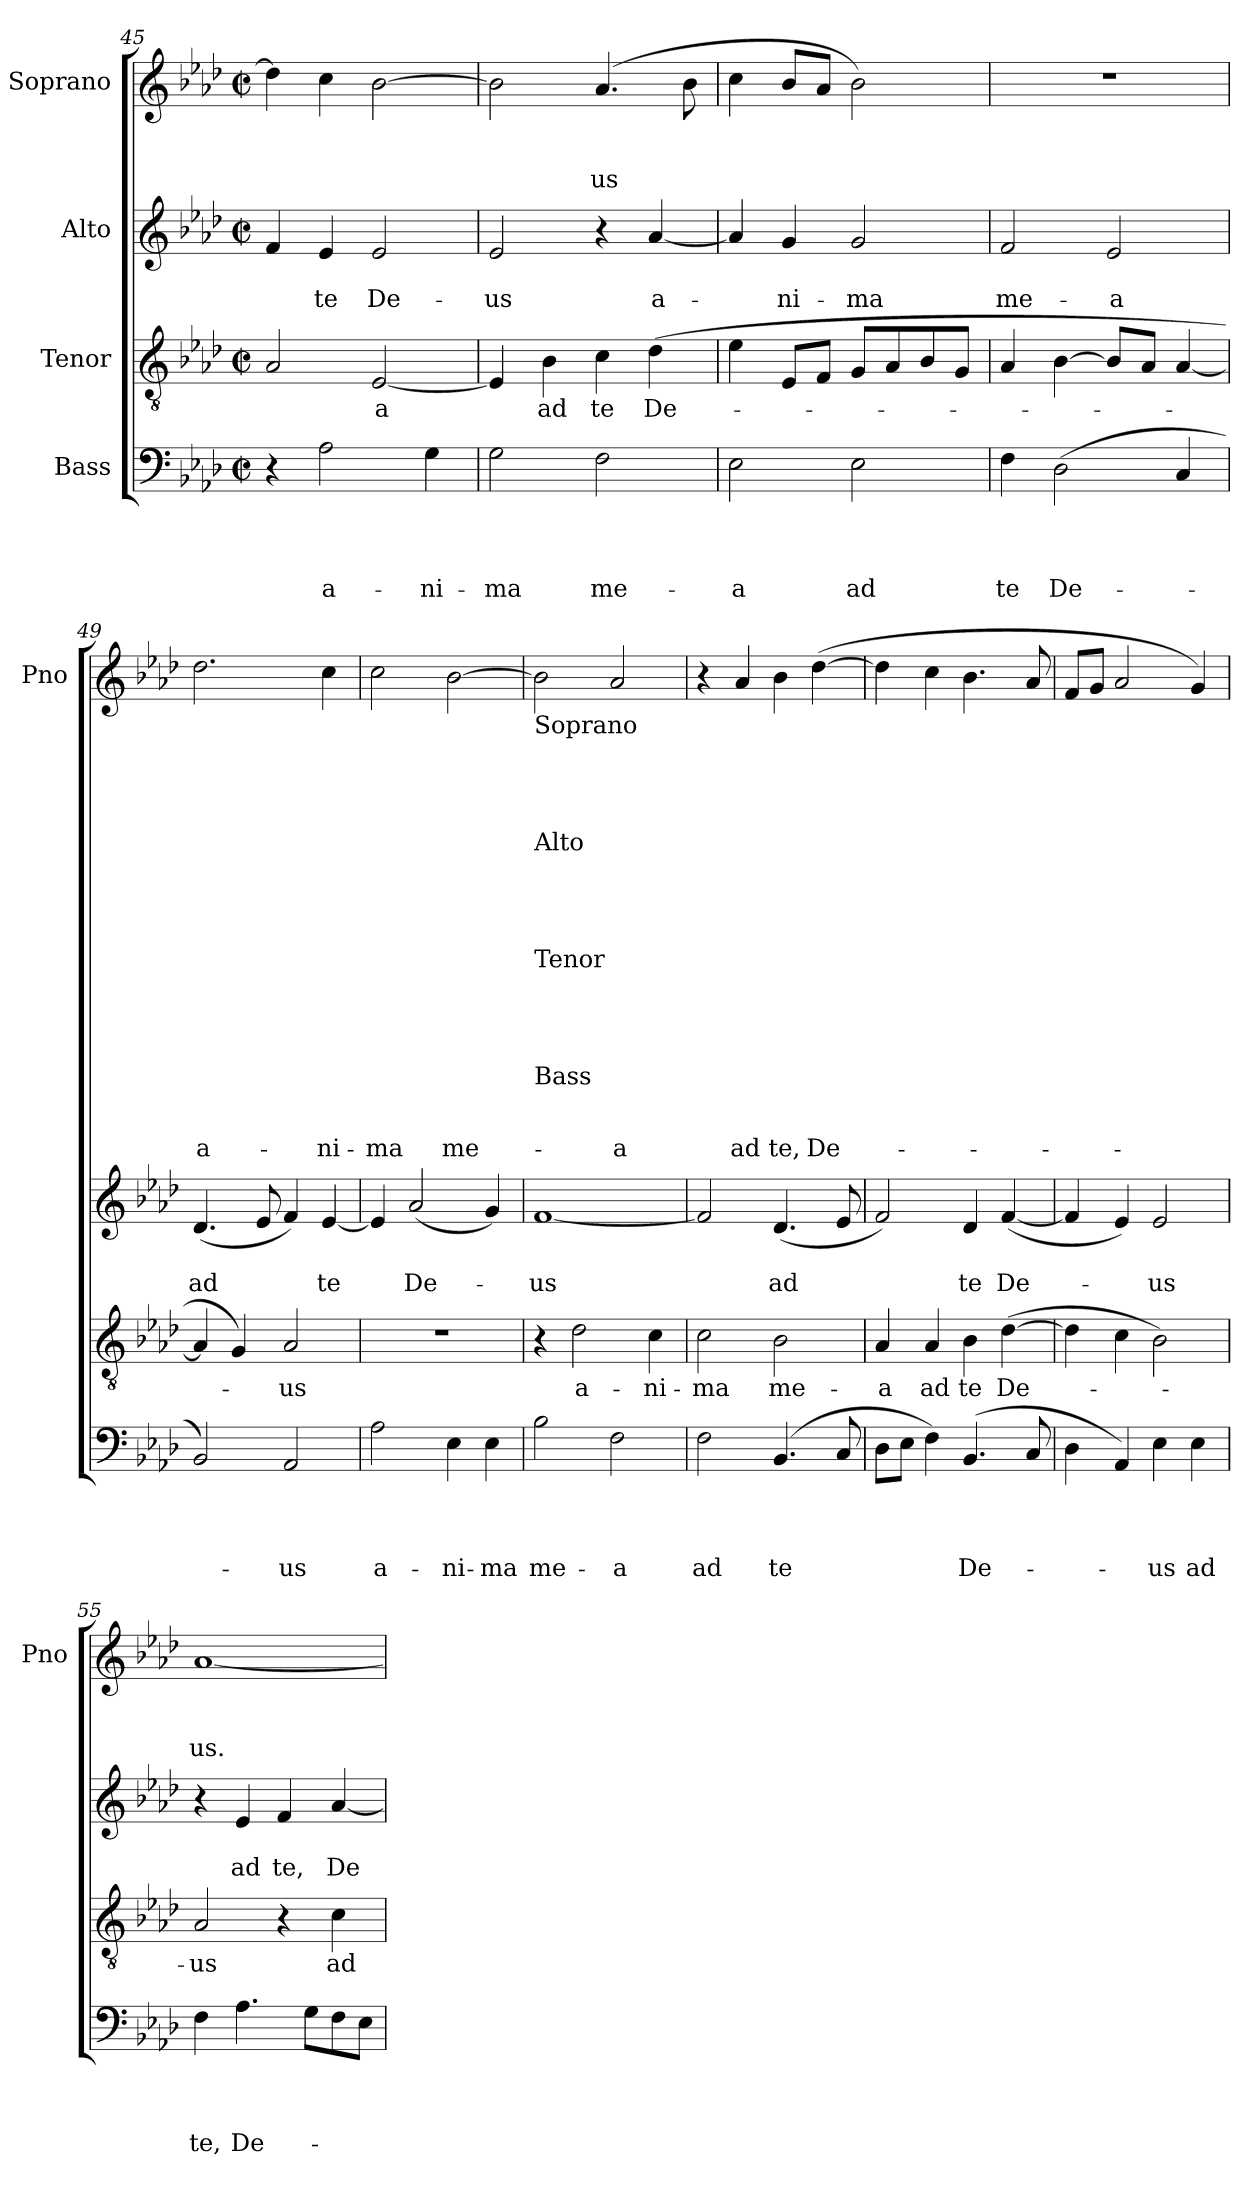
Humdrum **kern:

**kern	**text	**text	**text	**text	**kern	**text	**kern	**text	**text	**kern	**text	**text	**text
*part4	*part4	*part4	*part4	*part4	*part3	*part3	*part2	*part2	*part2	*part1	*part1	*part1	*part1
*staff4	*staff4	*staff4	*staff4	*staff4	*staff3	*staff3	*staff2	*staff2	*staff2	*staff1	*staff1	*staff1	*staff1
*I"Bass	*	*	*	*	*I"Tenor	*	*I"Alto	*	*	*I"Soprano	*	*	*
*	*	*	*	*	*	*	*	*	*	*I'Pno	*	*	*
!!LO:LB:g=z
*clefF4	*	*	*	*	*clefGv2	*	*clefG2	*	*	*clefG2	*	*	*
*k[b-e-a-d-]	*	*	*	*	*k[b-e-a-d-]	*	*k[b-e-a-d-]	*	*	*k[b-e-a-d-]	*	*	*
*A-:	*	*	*	*	*A-:	*	*A-:	*	*	*A-:	*	*	*
*M2/2	*	*	*	*	*M2/2	*	*M2/2	*	*	*M2/2	*	*	*
*met(c|)	*	*	*	*	*met(c|)	*	*met(c|)	*	*	*met(c|)	*	*	*
=45	=45	=45	=45	=45	=45	=45	=45	=45	=45	=45	=45	=45	=45
4r	.	.	.	.	2A-/	.	4f/	.	.	4dd-\]	.	.	.
2A-\	.	.	.	a-	.	.	4e-/	.	te	4cc\	.	.	.
.	.	.	.	.	[2E-/	-a	2e-/	.	De-	[2b-\	.	.	.
4G\	.	.	.	-ni-	.	.	.	.	.	.	.	.	.
=46	=46	=46	=46	=46	=46	=46	=46	=46	=46	=46	=46	=46	=46
2G\	.	.	.	-ma	4E-/]	.	2e-/	.	-us	2b-\]	.	.	.
.	.	.	.	.	4B-\	ad	.	.	.	.	.	.	.
2F\	.	.	.	me-	4c\	te	4r	.	.	(4.a-/	.	.	-us
.	.	.	.	.	(4d-\	De-	[4a-/	.	a-	.	.	.	.
.	.	.	.	.	.	.	.	.	.	8b-\	.	.	.
=47	=47	=47	=47	=47	=47	=47	=47	=47	=47	=47	=47	=47	=47
2E-\	.	.	.	-a	4e-\	.	4a-/]	.	-­	4cc\	.	.	.
.	.	.	.	.	8E-/L	.	4g/	.	ni-	8b-/L	.	.	.
.	.	.	.	.	8F/J	.	.	.	.	8a-/J	.	.	.
2E-\	.	.	.	ad	8G/L	.	2g/	.	-ma	2b-\)	.	.	.
.	.	.	.	.	8A-/	.	.	.	.	.	.	.	.
.	.	.	.	.	8B-/	.	.	.	.	.	.	.	.
.	.	.	.	.	8G/J	.	.	.	.	.	.	.	.
=48	=48	=48	=48	=48	=48	=48	=48	=48	=48	=48	=48	=48	=48
4F\	.	.	.	te	4A-/	.	2f/	.	me-	1r	.	.	.
(2D-\	.	.	.	De-	[4B-\	.	.	.	.	.	.	.	.
.	.	.	.	.	8B-/L]	.	2e-/	.	-a	.	.	.	.
.	.	.	.	.	8A-/J	.	.	.	.	.	.	.	.
4C/	.	.	.	.	[4A-/	.	.	.	.	.	.	.	.
=49	=49	=49	=49	=49	=49	=49	=49	=49	=49	=49	=49	=49	=49
2BB-/)	.	.	.	.	4A-/]	.	(4.d-/	.	ad	2.dd-\	.	.	a-
.	.	.	.	.	4G/)	.	.	.	.	.	.	.	.
.	.	.	.	.	.	.	8e-/	.	.	.	.	.	.
2AA-/	.	.	.	-us	2A-/	-us	4f/)	.	.	.	.	.	.
.	.	.	.	.	.	.	[4e-/	.	te	4cc\	.	.	-ni-
=50	=50	=50	=50	=50	=50	=50	=50	=50	=50	=50	=50	=50	=50
2A-\	.	.	.	a-	1r	.	4e-/]	.	.	2cc\	.	.	-ma
.	.	.	.	.	.	.	(2a-/	.	De-	.	.	.	.
4E-\	.	.	.	-ni-	.	.	.	.	.	[2b-\	.	.	me-
4E-\	.	.	.	-ma	.	.	4g/)	.	.	.	.	.	.
!!LO:PB:g=z
=51	=51	=51	=51	=51	=51	=51	=51	=51	=51	=51	=51	=51	=51
!	!	!	!	!	!	!	!	!	!	!LO:TX:b:t=Soprano\n\n\n\n\nAlto\n\n\n\n\nTenor\n\n\n\n\nBass	!	!	!
2B-\	.	.	.	me-	4r	.	[1f	.	-us	2b-\]	.	.	.
.	.	.	.	.	2d-\	a-	.	.	.	.	.	.	.
2F\	.	.	.	-a	.	.	.	.	.	2a-/	.	.	-a
.	.	.	.	.	4c\	-ni-	.	.	.	.	.	.	.
=52	=52	=52	=52	=52	=52	=52	=52	=52	=52	=52	=52	=52	=52
2F\	.	.	.	ad	2c\	-­ma	2f/]	.	.	4r	.	.	.
.	.	.	.	.	.	.	.	.	.	4a-/	.	.	ad
(4.BB-/	.	.	.	te	2B-\	me-	(4.d-/	.	ad	4b-\	.	.	te,
.	.	.	.	.	.	.	.	.	.	([4dd-\	.	.	De-
8C/	.	.	.	.	.	.	8e-/	.	.	.	.	.	.
=53	=53	=53	=53	=53	=53	=53	=53	=53	=53	=53	=53	=53	=53
8D-\L	.	.	.	.	4A-/	-a	2f/)	.	.	4dd-\]	.	.	.
8E-\J	.	.	.	.	.	.	.	.	.	.	.	.	.
4F\)	.	.	.	.	4A-/	ad	.	.	.	4cc\	.	.	.
(4.BB-/	.	.	.	De-	4B-\	te	4d-/	.	te	4.b-\	.	.	.
.	.	.	.	.	([4d-\	De-	([4f/	.	De-	.	.	.	.
8C/	.	.	.	.	.	.	.	.	.	8a-/	.	.	.
=54	=54	=54	=54	=54	=54	=54	=54	=54	=54	=54	=54	=54	=54
4D-\	.	.	.	.	4d-\]	.	4f/]	.	.	8f/L	.	.	.
.	.	.	.	.	.	.	.	.	.	8g/J	.	.	.
4AA-/)	.	.	.	.	4c\	.	4e-/)	.	.	2a-/	.	.	.
4E-\	.	.	.	-us	2B-\)	.	2e-/	.	-us	.	.	.	.
4E-\	.	.	.	ad	.	.	.	.	.	4g/)	.	.	-­
=55	=55	=55	=55	=55	=55	=55	=55	=55	=55	=55	=55	=55	=55
4F\	.	.	.	te,	2A-/	-us	4r	.	.	[1a-	.	.	us.
4.A-\	.	.	.	De-	.	.	4e-/	.	ad	.	.	.	.
.	.	.	.	.	4r	.	4f/	.	te,	.	.	.	.
8G\L	.	.	.	.	.	.	.	.	.	.	.	.	.
8F\	.	.	.	.	4c\	ad	[4a-/	.	De-	.	.	.	.
8E-\J	.	.	.	.	.	.	.	.	.	.	.	.	.
=	=	=	=	=	=	=	=	=	=	=	=	=	=
*-	*-	*-	*-	*-	*-	*-	*-	*-	*-	*-	*-	*-	*-
